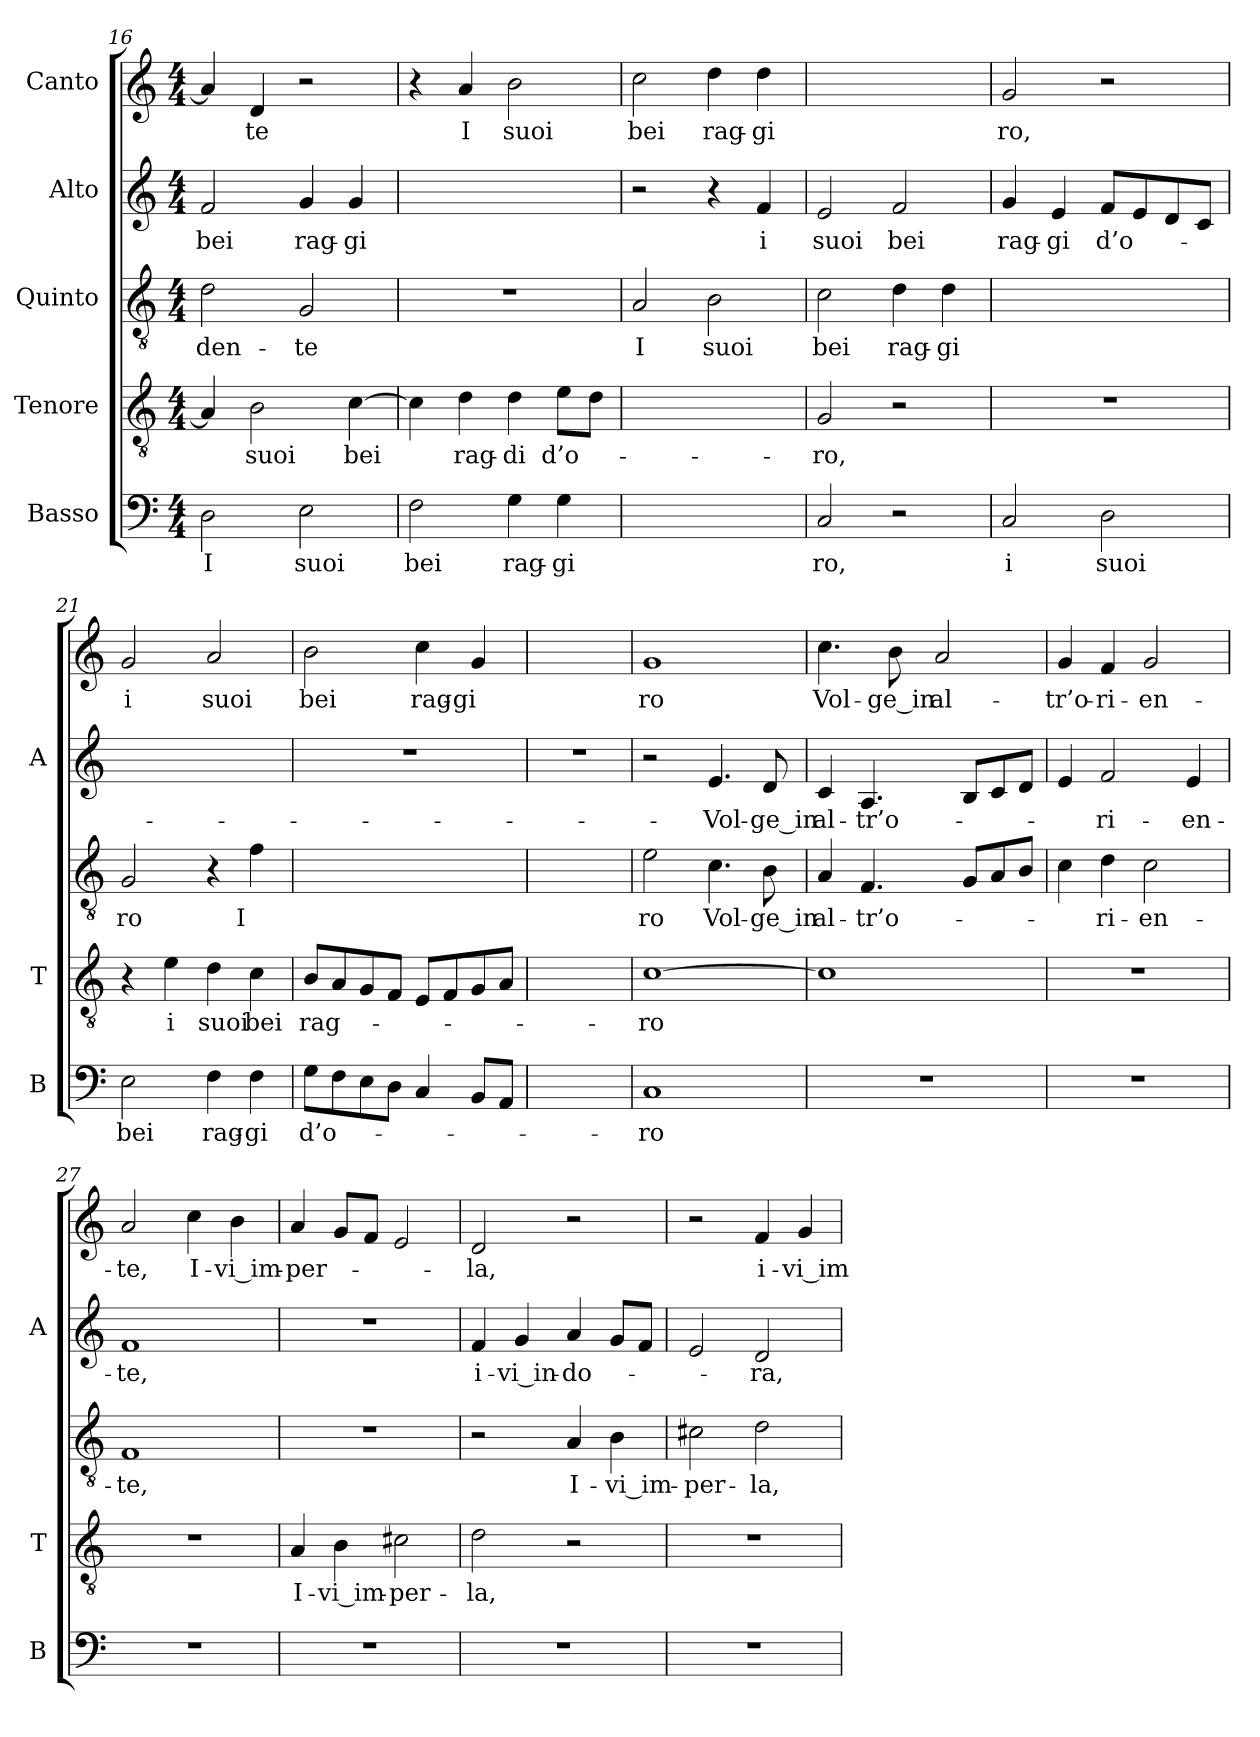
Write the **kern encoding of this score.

**kern	**text	**kern	**text	**kern	**text	**kern	**text	**kern	**text
*part5	*part5	*part4	*part4	*part3	*part3	*part2	*part2	*part1	*part1
*staff5	*staff5	*staff4	*staff4	*staff3	*staff3	*staff2	*staff2	*staff1	*staff1
*I"Basso	*	*I"Tenore	*	*I"Quinto	*	*I"Alto	*	*I"Canto	*
*I'B	*	*I'T	*	*	*	*I'A	*	*	*
*clefF4	*	*clefGv2	*	*clefGv2	*	*clefG2	*	*clefG2	*
*k[]	*	*k[]	*	*k[]	*	*k[]	*	*k[]	*
*C:	*	*C:	*	*C:	*	*C:	*	*C:	*
*M4/4	*	*M4/4	*	*M4/4	*	*M4/4	*	*M4/4	*
=16	=16	=16	=16	=16	=16	=16	=16	=16	=16
2D	-I	4A]	.	2d	den-	2f	-bei	4a]	.
.	.	2B	-suoi	.	.	.	.	4d	-te
2E	-suoi	.	.	2G	-te	4g	rag-	2r	.
.	.	[4c	-bei	.	.	4g	-gi	.	.
=17	=17	=17	=17	=17	=17	=17	=17	=17	=17
2F	-bei	4c]	.	1r	.	1ryy	.	4r	.
.	.	4d	rag-	.	.	.	.	4a	-I
4G	rag-	4d	-di	.	.	.	.	2b	-suoi
4G	-gi	8eL	d’o-	.	.	.	.	.	.
.	.	8dJ	.	.	.	.	.	.	.
=18	=18	=18	=18	=18	=18	=18	=18	=18	=18
1ryy	.	1ryy	.	2A	-I	2r	.	2cc	-bei
.	.	.	.	2B	-suoi	4r	.	4dd	rag-
.	.	.	.	.	.	4f	-i	4dd	-gi
=19	=19	=19	=19	=19	=19	=19	=19	=19	=19
2C	-ro,	2G	-ro,	2c	-bei	2e	-suoi	1ryy	.
2r	.	2r	.	4d	rag-	2f	-bei	.	.
.	.	.	.	4d	-gi	.	.	.	.
=20	=20	=20	=20	=20	=20	=20	=20	=20	=20
2C	-i	1r	.	1ryy	.	4g	rag-	2g	-ro,
.	.	.	.	.	.	4e	-gi	.	.
2D	-suoi	.	.	.	.	8fL	d’o-	2r	.
.	.	.	.	.	.	8e	.	.	.
.	.	.	.	.	.	8d	.	.	.
.	.	.	.	.	.	8cJ	.	.	.
=21	=21	=21	=21	=21	=21	=21	=21	=21	=21
2E	-bei	4r	.	2G	-ro	1ryy	.	2g	-i
.	.	4e	-i	.	.	.	.	.	.
4F	rag-	4d	-suoi	4r	.	.	.	2a	-suoi
4F	-gi	4c	-bei	4f	-I	.	.	.	.
=22	=22	=22	=22	=22	=22	=22	=22	=22	=22
8GL	d’o-	8BL	rag-	1ryy	.	1r	.	2b	-bei
8F	.	8A	.	.	.	.	.	.	.
8E	.	8G	.	.	.	.	.	.	.
8DJ	.	8FJ	.	.	.	.	.	.	.
4C	.	8EL	.	.	.	.	.	4cc	rag-
.	.	8F	.	.	.	.	.	.	.
8BBL	.	8G	.	.	.	.	.	4g	-gi
8AAJ	.	8AJ	.	.	.	.	.	.	.
=23	=23	=23	=23	=23	=23	=23	=23	=23	=23
1ryy	.	1ryy	.	1ryy	.	1r	.	1ryy	.
=24	=24	=24	=24	=24	=24	=24	=24	=24	=24
1C	-ro	[1c	-ro	2e	-ro	2r	.	1g	-ro
.	.	.	.	4.c	Vol-	4.e	Vol-	.	.
.	.	.	.	8B	-ge_in	8d	-ge_in	.	.
=25	=25	=25	=25	=25	=25	=25	=25	=25	=25
1r	.	1c]	.	4A	al-	4c	al-	4.cc	Vol-
.	.	.	.	4.F	tr’o-	4.A	tr’o-	.	.
.	.	.	.	.	.	.	.	8b	-ge_in
.	.	.	.	.	.	.	.	2a	al-
.	.	.	.	8GL	.	8BL	.	.	.
.	.	.	.	8A	.	8c	.	.	.
.	.	.	.	8BJ	.	8dJ	.	.	.
=26	=26	=26	=26	=26	=26	=26	=26	=26	=26
1r	.	1r	.	4c	.	4e	.	4g	tr’o-
.	.	.	.	4d	ri-	2f	ri-	4f	ri-
.	.	.	.	2c	en-	.	.	2g	en-
.	.	.	.	.	.	4e	en-	.	.
=27	=27	=27	=27	=27	=27	=27	=27	=27	=27
1r	.	1r	.	1F	-te,	1f	-te,	2a	-te,
.	.	.	.	.	.	.	.	4cc	I-
.	.	.	.	.	.	.	.	4b	vi_im-
=28	=28	=28	=28	=28	=28	=28	=28	=28	=28
1r	.	4A	I-	1r	.	1r	.	4a	per-
.	.	4B	vi_im-	.	.	.	.	8gL	.
.	.	.	.	.	.	.	.	8fJ	.
.	.	2c#X	per-	.	.	.	.	2e	.
=29	=29	=29	=29	=29	=29	=29	=29	=29	=29
1r	.	2d	-la,	2r	.	4f	i-	2d	-la,
.	.	.	.	.	.	4g	vi_in-	.	.
.	.	2r	.	4A	I-	4a	do-	2r	.
.	.	.	.	4B	vi_im-	8gL	.	.	.
.	.	.	.	.	.	8fJ	.	.	.
=30	=30	=30	=30	=30	=30	=30	=30	=30	=30
1r	.	1r	.	2c#X	per-	2e	.	2r	.
.	.	.	.	2d	-la,	2d	-ra,	4f	i-
.	.	.	.	.	.	.	.	4g	vi_im-
=	=	=	=	=	=	=	=	=	=
*-	*-	*-	*-	*-	*-	*-	*-	*-	*-
